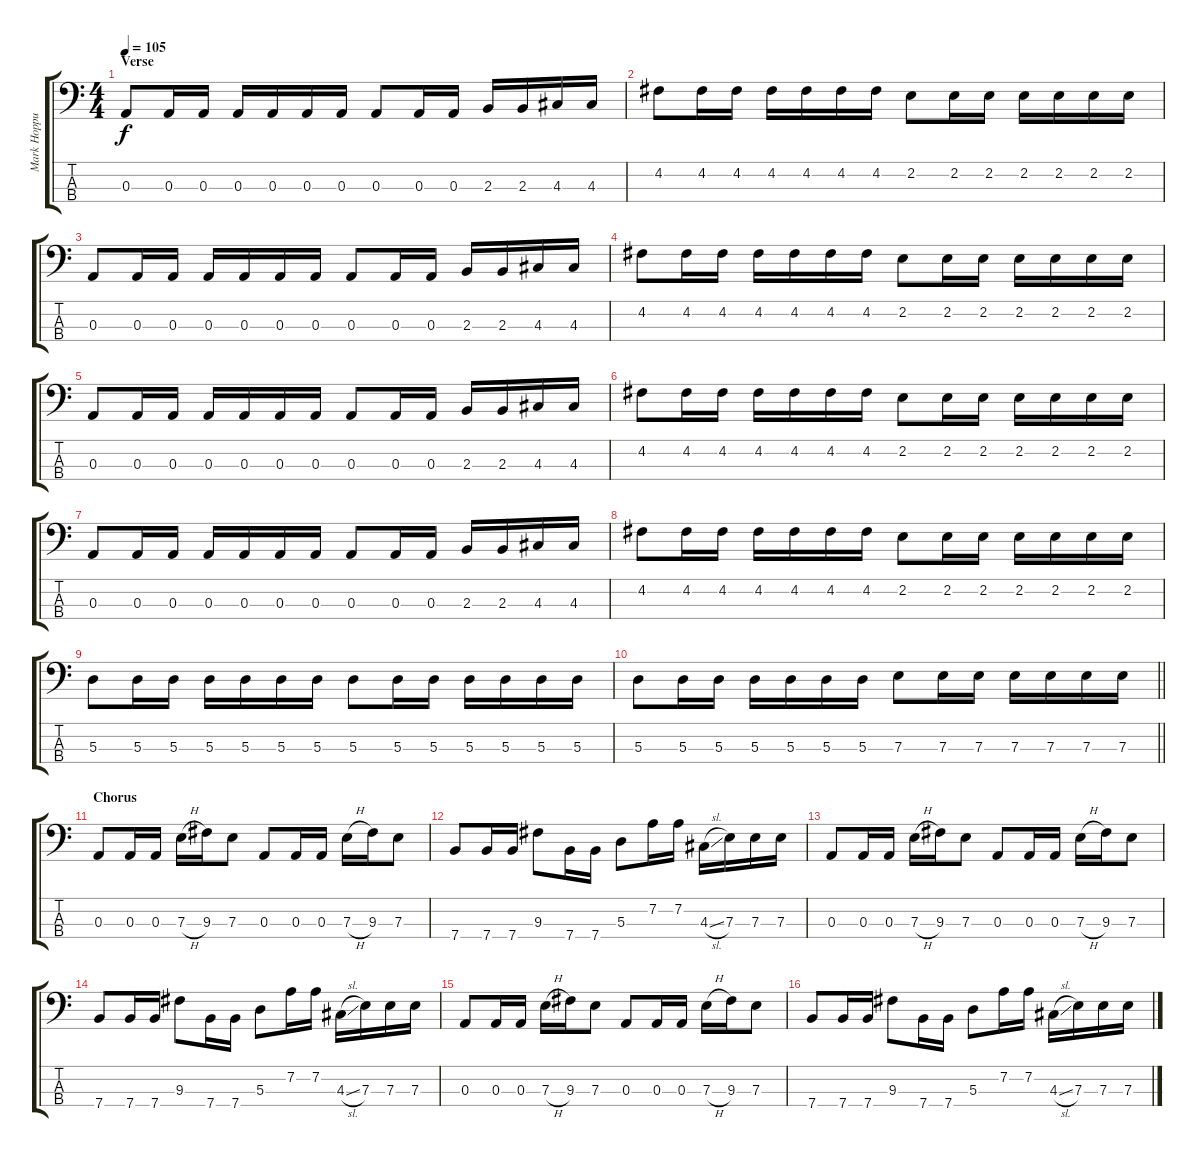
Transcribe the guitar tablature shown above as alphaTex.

\track ("Mark Hoppus" "Mark Hoppu") {instrument electricbasspick}
\staff {score tabs}
\tuning (G2 D2 A1 E1) {hide}
\ts (4 4)
\section ("" "Verse")
\tempo 105
\clef f4
\ks c
0.3.8{dy f} 0.3.16 0.3.16 0.3.16 0.3.16 0.3.16 0.3.16 0.3.8 0.3.16 0.3.16 2.3.16 2.3.16 4.3.16 4.3.16 |
4.2.8 4.2.16 4.2.16 4.2.16 4.2.16 4.2.16 4.2.16 2.2.8 2.2.16 2.2.16 2.2.16 2.2.16 2.2.16 2.2.16 |
0.3.8 0.3.16 0.3.16 0.3.16 0.3.16 0.3.16 0.3.16 0.3.8 0.3.16 0.3.16 2.3.16 2.3.16 4.3.16 4.3.16 |
4.2.8 4.2.16 4.2.16 4.2.16 4.2.16 4.2.16 4.2.16 2.2.8 2.2.16 2.2.16 2.2.16 2.2.16 2.2.16 2.2.16 |
0.3.8 0.3.16 0.3.16 0.3.16 0.3.16 0.3.16 0.3.16 0.3.8 0.3.16 0.3.16 2.3.16 2.3.16 4.3.16 4.3.16 |
4.2.8 4.2.16 4.2.16 4.2.16 4.2.16 4.2.16 4.2.16 2.2.8 2.2.16 2.2.16 2.2.16 2.2.16 2.2.16 2.2.16 |
0.3.8 0.3.16 0.3.16 0.3.16 0.3.16 0.3.16 0.3.16 0.3.8 0.3.16 0.3.16 2.3.16 2.3.16 4.3.16 4.3.16 |
4.2.8 4.2.16 4.2.16 4.2.16 4.2.16 4.2.16 4.2.16 2.2.8 2.2.16 2.2.16 2.2.16 2.2.16 2.2.16 2.2.16 |
5.3.8 5.3.16 5.3.16 5.3.16 5.3.16 5.3.16 5.3.16 5.3.8 5.3.16 5.3.16 5.3.16 5.3.16 5.3.16 5.3.16 |
\barLineRight lightlight
5.3.8 5.3.16 5.3.16 5.3.16 5.3.16 5.3.16 5.3.16 7.3.8 7.3.16 7.3.16 7.3.16 7.3.16 7.3.16 7.3.16 |
\section ("" "Chorus")
0.3.8 0.3.16 0.3.16 7.3{h}.16 9.3.16 7.3.8 0.3.8 0.3.16 0.3.16 7.3{h}.16 9.3.16 7.3.8 |
7.4.8 7.4.16 7.4.16 9.3.8 7.4.16 7.4.16 5.3.8 7.2.16 7.2.16 4.3{sl}.16 7.3.16 7.3.16 7.3.16 |
0.3.8 0.3.16 0.3.16 7.3{h}.16 9.3.16 7.3.8 0.3.8 0.3.16 0.3.16 7.3{h}.16 9.3.16 7.3.8 |
7.4.8 7.4.16 7.4.16 9.3.8 7.4.16 7.4.16 5.3.8 7.2.16 7.2.16 4.3{sl}.16 7.3.16 7.3.16 7.3.16 |
0.3.8 0.3.16 0.3.16 7.3{h}.16 9.3.16 7.3.8 0.3.8 0.3.16 0.3.16 7.3{h}.16 9.3.16 7.3.8 |
7.4.8 7.4.16 7.4.16 9.3.8 7.4.16 7.4.16 5.3.8 7.2.16 7.2.16 4.3{sl}.16 7.3.16 7.3.16 7.3.16
